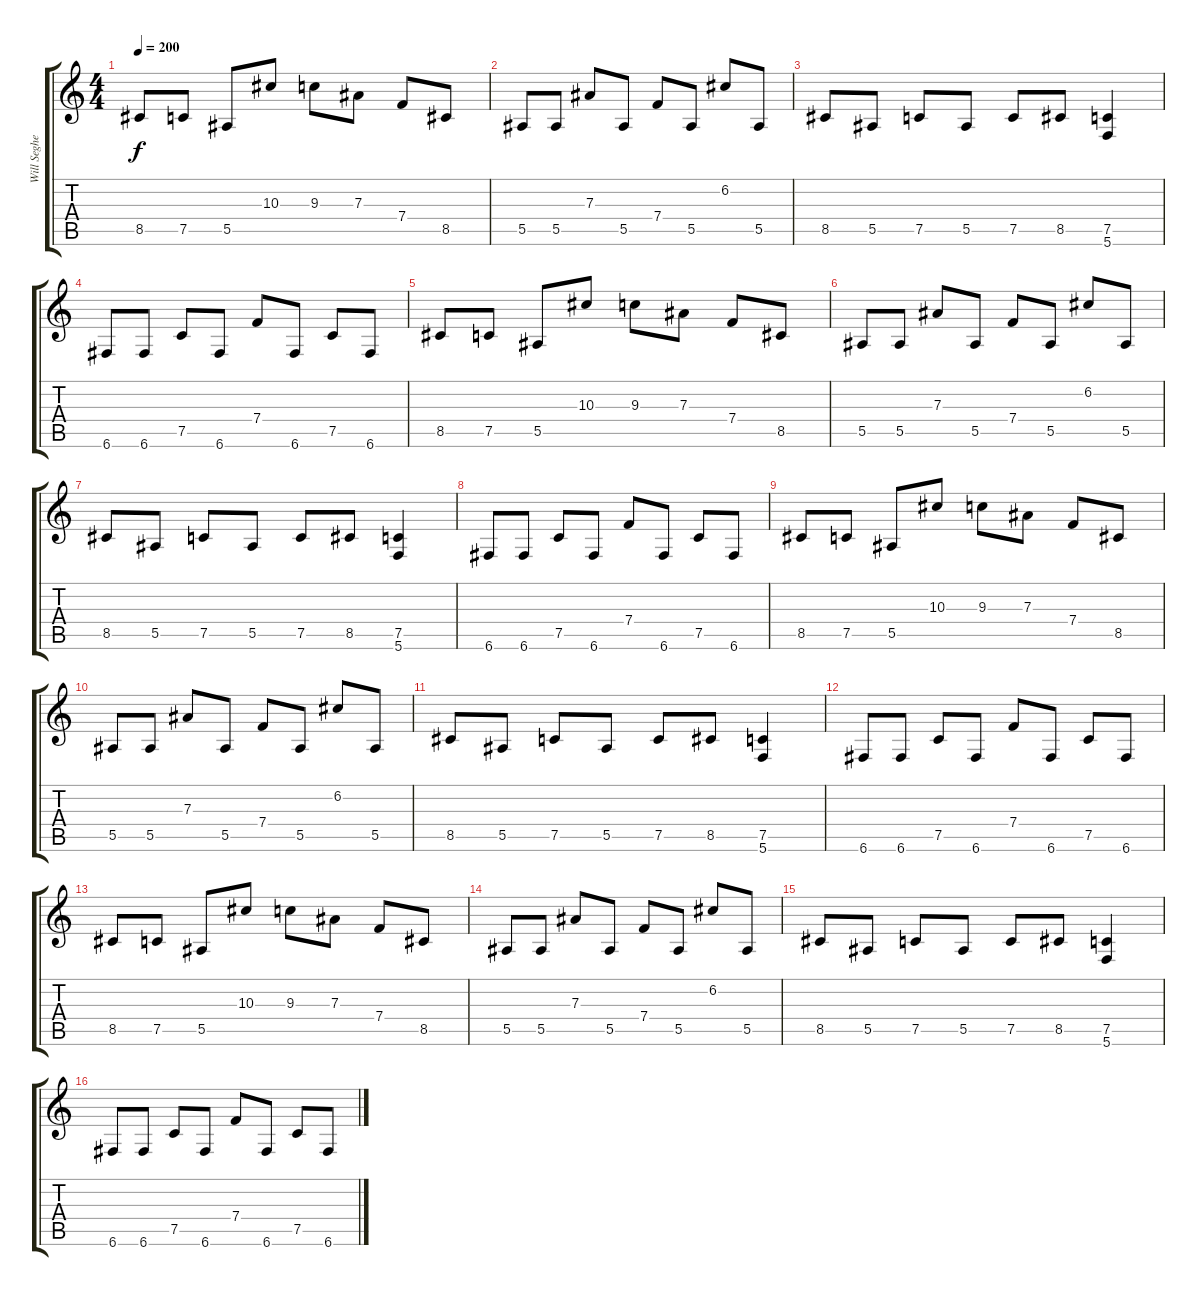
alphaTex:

\track ("Will Seghers" "Will Seghe") {instrument distortionguitar}
\staff {score tabs}
\tuning (C4 G3 Eb3 Bb2 F2 C2) {hide}
\ts (4 4)
\tempo 200
\clef g2
\ks c
8.5.8{dy f} 7.5.8 5.5.8 10.3.8 9.3.8 7.3.8 7.4.8 8.5.8 |
5.5.8 5.5.8 7.3.8 5.5.8 7.4.8 5.5.8 6.2.8 5.5.8 |
8.5.8 5.5.8 7.5.8 5.5.8 7.5.8 8.5.8 (7.5 5.6).4 |
6.6.8 6.6.8 7.5.8 6.6.8 7.4.8 6.6.8 7.5.8 6.6.8 |
8.5.8 7.5.8 5.5.8 10.3.8 9.3.8 7.3.8 7.4.8 8.5.8 |
5.5.8 5.5.8 7.3.8 5.5.8 7.4.8 5.5.8 6.2.8 5.5.8 |
8.5.8 5.5.8 7.5.8 5.5.8 7.5.8 8.5.8 (7.5 5.6).4 |
6.6.8 6.6.8 7.5.8 6.6.8 7.4.8 6.6.8 7.5.8 6.6.8 |
8.5.8 7.5.8 5.5.8 10.3.8 9.3.8 7.3.8 7.4.8 8.5.8 |
5.5.8 5.5.8 7.3.8 5.5.8 7.4.8 5.5.8 6.2.8 5.5.8 |
8.5.8 5.5.8 7.5.8 5.5.8 7.5.8 8.5.8 (7.5 5.6).4 |
6.6.8 6.6.8 7.5.8 6.6.8 7.4.8 6.6.8 7.5.8 6.6.8 |
8.5.8 7.5.8 5.5.8 10.3.8 9.3.8 7.3.8 7.4.8 8.5.8 |
5.5.8 5.5.8 7.3.8 5.5.8 7.4.8 5.5.8 6.2.8 5.5.8 |
8.5.8 5.5.8 7.5.8 5.5.8 7.5.8 8.5.8 (7.5 5.6).4 |
6.6.8 6.6.8 7.5.8 6.6.8 7.4.8 6.6.8 7.5.8 6.6.8
